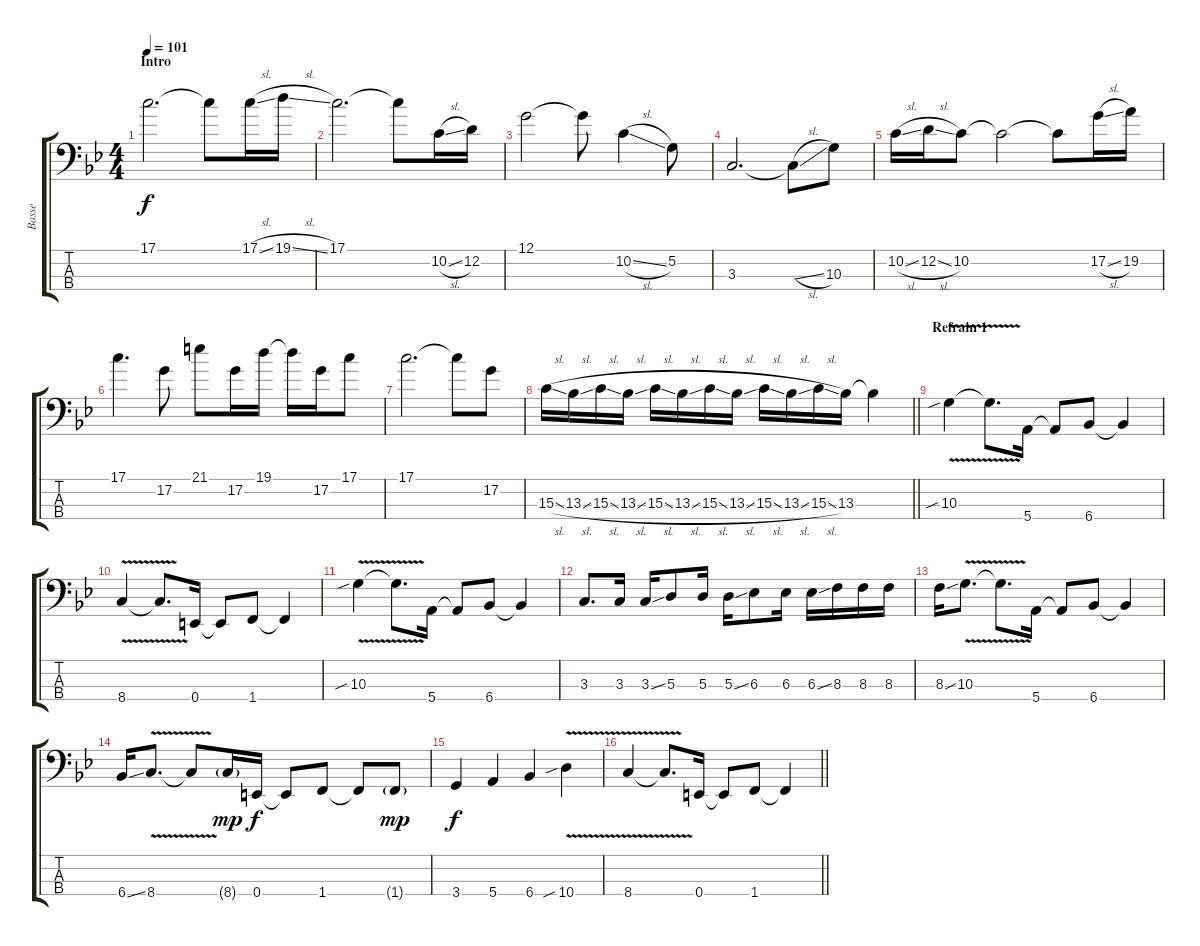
\track ("Basse" "Basse") {instrument electricbassfinger}
\staff {score tabs}
\tuning (G2 D2 A1 E1) {hide}
\ts (4 4)
\section ("" "Intro")
\tempo 101
\clef f4
\ks gminor
17.1.2{d dy f instrument electricbassfinger} 17.1{t}.8 17.1{sl}.16 19.1{sl}.16 |
17.1.2{d} 17.1{t}.8 10.2{sl}.16 12.2.16 |
12.1.2 12.1{t}.8 10.2{sl}.4 5.2.8 |
3.3.2{d} 3.3{sl t}.8 10.3.8 |
10.2{sl}.16 12.2{sl}.16 10.2.8 10.2{t}.2 10.2{t}.8 17.2{sl}.16 19.2.16 |
17.1.4{d} 17.2.8 21.1.8 17.2.16 19.1.16 19.1{t}.16 17.2.16 17.1.8 |
17.1.2{d} 17.1{t}.8 17.2.8 |
\barLineRight lightlight
15.3{sl}.16 13.3{sl}.16 15.3{sl}.16 13.3{sl}.16 15.3{sl}.16 13.3{sl}.16 15.3{sl}.16 13.3{sl}.16 15.3{sl}.16 13.3{sl}.16 15.3{sl}.16 13.3.16 13.3{t}.4 |
\section ("" "Refrain 1")
10.3{v sib}.4 10.3{t}.8{d} 5.4.16 5.4{t}.8 6.4.8 6.4{t}.4 |
8.4{v}.4 8.4{t}.8{d} 0.4.16 0.4{t}.8 1.4.8 1.4{t}.4 |
10.3{v sib}.4 10.3{t}.8{d} 5.4.16 5.4{t}.8 6.4.8 6.4{t}.4 |
3.3.8{d} 3.3.16 3.3{ss}.16 5.3.8 5.3.16 5.3{ss}.16 6.3.8 6.3.16 6.3{ss}.16 8.3.16 8.3.16 8.3.16 |
8.3{ss}.16 10.3{v}.8{d} 10.3{t}.8{d} 5.4.16 5.4{t}.8 6.4.8 6.4{t}.4 |
6.4{ss}.16 8.4{v}.8{d} 8.4{t}.8 8.4{g}.16{dy mp} 0.4.16{dy f} 0.4{t}.8 1.4.8 1.4{t}.8 1.4{g}.8{dy mp} |
3.4.4{dy f} 5.4.4 6.4.4 10.4{v sib}.4 |
\barLineRight lightlight
8.4{v}.4 8.4{t}.8{d} 0.4.16 0.4{t}.8 1.4.8 1.4{t}.4
